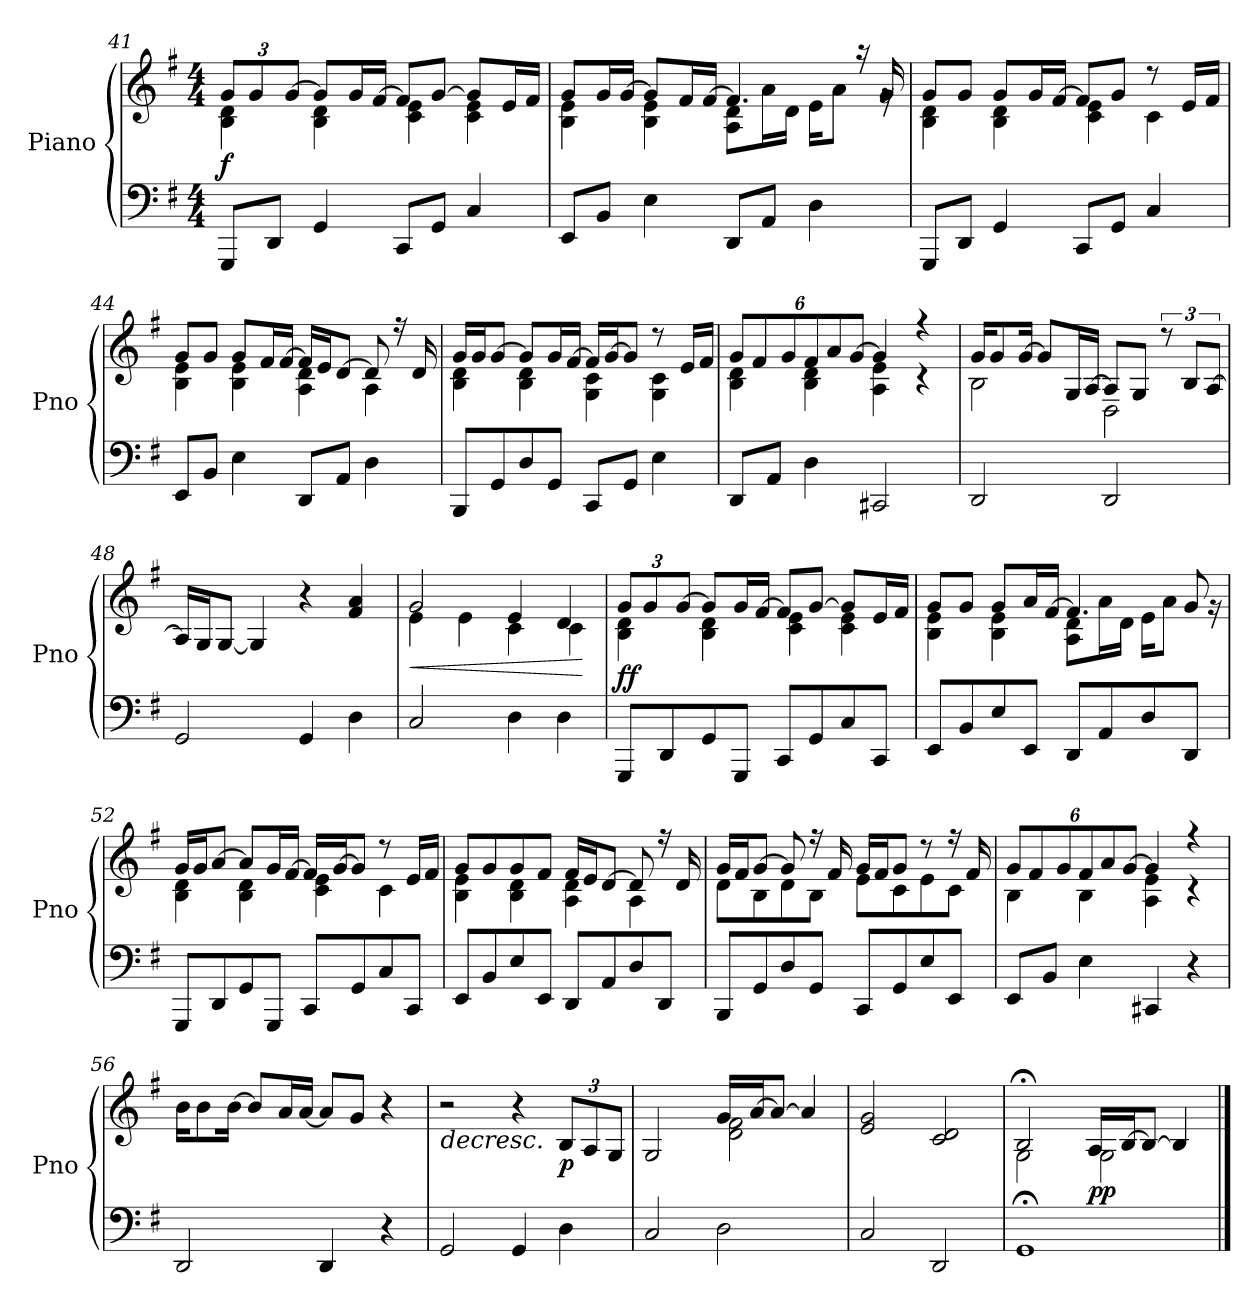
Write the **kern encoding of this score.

**kern	**kern	**dynam
*part1	*part1	*part1
*staff2	*staff1	*staff1/2
*I"Piano	*	*
*I'Pno	*	*
!!LO:PB:g=z
*clefF4	*clefG2	*
*k[f#]	*k[f#]	*
*M4/4	*M4/4	*
*	*Xbrackettup	*
=41	=41	=41
*	*^	*
!	!	!	!LO:DY:b
8GGG/L	12g/L	4B\ 4d\	f
.	12g/	.	.
8DD/J	.	.	.
.	[12g/J	.	.
4GG/	8g/L]	4B\ 4d\	.
.	16g/L	.	.
.	[16f#/JJ	.	.
8CC/L	8f#/L]	4c\ 4e\	.
8GG/J	[8g/J	.	.
4C/	8g/L]	4c\ 4e\	.
.	16e/L	.	.
.	16f#/JJ	.	.
=42	=42	=42	=42
8EE/L	8g/L	4B\ 4e\	.
8BB/J	16g/L	.	.
.	[16g/JJ	.	.
4E\	8g/L]	4B\ 4e\	.
.	16f#/L	.	.
.	[16f#/JJ	.	.
8DD/L	4.f#/]	8A\ 8d\L	.
8AA/J	.	16a\L	.
.	.	16d\JJ	.
4D\	.	16e\KL	.
.	.	8a\J	.
.	16r	.	.
.	16g/	16rg	.
=43	=43	=43	=43
8GGG/L	8g/L	4B\ 4d\	.
8DD/J	8g/J	.	.
4GG/	8g/L	4B\ 4d\	.
.	16g/L	.	.
.	[16f#/JJ	.	.
8CC/L	8f#/L]	4c\ 4e\	.
8GG/J	8g/J	.	.
4C/	8r	4c\	.
.	16e/LL	.	.
.	16f#/JJ	.	.
!!LO:LB:g=z	!!
=44	=44	=44	=44
8EE/L	8g/L	4B\ 4e\	.
8BB/J	8g/J	.	.
4E\	8g/L	4B\ 4e\	.
.	16f#/L	.	.
.	[16f#/JJ	.	.
8DD/L	16f#/LL]	4A\ 4d\	.
.	16e/J	.	.
8AA/J	[8d/J	.	.
4D\	8d/]	4A\	.
.	16r	.	.
.	16d/	.	.
=45	=45	=45	=45
8BBB/L	16g/LL	4B\ 4d\	.
.	16g/J	.	.
8GG/	[8g/J	.	.
8D/	8g/L]	4B\ 4d\	.
8GG/J	16g/L	.	.
.	[16f#/JJ	.	.
8CC/L	16f#/LL]	4G\ 4c\	.
.	[16g/J	.	.
8GG/J	8g/J]	.	.
4E\	8r	4G\ 4c\	.
.	16e/LL	.	.
.	16f#/JJ	.	.
=46	=46	=46	=46
8DD/L	12g/L	4B\ 4d\	.
.	12f#/	.	.
8AA/J	.	.	.
.	12g/	.	.
4D\	12f#/	4B\ 4d\	.
.	12a/	.	.
.	[12g/J	.	.
2CC#X/	4g/]	4A\ 4e\	.
.	4r	4r	.
!!LO:LB:g=z	!!
=47	=47	=47	=47
2DD/	16g/KL	2B\	.
.	8g/	.	.
.	[16g/Jk	.	.
.	8g/L]	.	.
.	16G/L	.	.
.	[16A/JJ	.	.
2DD/	8A/L]	2D\	.
.	8G/J	.	.
*	*brackettup	*	*
.	12r	.	.
.	12B/L	.	.
.	[12A/J	.	.
*	*v	*v	*
=48	=48	=48
2GG/	16A/LL]	.
.	16G/J	.
.	[8G/J	.
.	4G/]	.
4GG/	4r	.
4D\	4f#/ 4a/	.
=49	=49	=49
!	!	!LO:HP:b
*	*^	*
2C/	2g/	4e\	<
.	.	4e\	.
4D\	4e/	4c\	.
4D\	4d/	4c\	.
*	*v	*v	*
.	.	[
=50	=50	=50
*	*Xbrackettup	*
*	*^	*
!	!	!	!LO:DY:b
8GGG/L	12g/L	4B\ 4d\	ff
.	12g/	.	.
8DD/	.	.	.
.	[12g/J	.	.
8GG/	8g/L]	4B\ 4d\	.
8GGG/J	16g/L	.	.
.	[16f#/JJ	.	.
8CC/L	8f#/L]	4c\ 4e\	.
8GG/	[8g/J	.	.
8C/	8g/L]	4c\ 4e\	.
8CC/J	16e/L	.	.
.	16f#/JJ	.	.
!!LO:LB:g=z	!!
=51	=51	=51	=51
8EE/L	8g/L	4B\ 4e\	.
8BB/	8g/J	.	.
8E/	8g/L	4B\ 4e\	.
8EE/J	16a/L	.	.
.	[16f#/JJ	.	.
8DD/L	4.f#/]	8A\ 8d\L	.
8AA/	.	16a\L	.
.	.	16d\JJ	.
8D/	.	16e\KL	.
.	.	8a\J	.
8DD/J	8g/	.	.
.	.	16rg	.
=52	=52	=52	=52
8GGG/L	16g/LL	4B\ 4d\	.
.	16g/J	.	.
8DD/	[8a/J	.	.
8GG/	8a/L]	4B\ 4d\	.
8GGG/J	16g/L	.	.
.	[16f#/JJ	.	.
8CC/L	16f#/LL]	4c\ 4e\	.
.	[16g/J	.	.
8GG/	8g/J]	.	.
8C/	8r	4c\	.
8CC/J	16e/LL	.	.
.	16f#/JJ	.	.
=53	=53	=53	=53
8EE/L	8g/L	4B\ 4e\	.
8BB/	8g/	.	.
8E/	8g/	4B\ 4d\	.
8EE/J	8f#/J	.	.
8DD/L	16f#/LL	4A\ 4d\	.
.	16e/J	.	.
8AA/	[8d/J	.	.
8D/	8d/]	4A\	.
8DD/J	16r	.	.
.	16d/	.	.
!!LO:LB:g=z	!!
=54	=54	=54	=54
8BBB/L	16g/LL	8d\L	.
.	16f#/J	.	.
8GG/	[8g/J	8B\	.
8D/	8g/]	8d\	.
8GG/J	16r	8B\J	.
.	16f#/	.	.
8CC/L	16g/LL	8e\L	.
.	16f#/J	.	.
8GG/	8g/J	8c\	.
8E/	8r	8e\	.
8EE/J	16r	8c\J	.
.	16f#/	.	.
=55	=55	=55	=55
8EE/L	12g/L	4B\	.
.	12f#/	.	.
8BB/J	.	.	.
.	12g/	.	.
4E\	12f#/	4B\	.
.	12a/	.	.
.	[12g/J	.	.
4CC#X/	4g/]	4A\ 4e\	.
4r	4r	4r	.
*	*v	*v	*
=56	=56	=56
2DD/	16b\KL	.
.	8b\	.
.	[16b\Jk	.
.	8b/L]	.
.	16a/L	.
.	[16a/JJ	.
4DD/	8a/L]	.
.	8g/J	.
4r	4r	.
!!LO:LB:g=z
=57	=57	=57
!	!	!LO:HP:b
2GG/	2r	>
4GG/	4r	.
!	!	!LO:DY:b
4D\	12B/L	p
.	12A/	.
.	12G/J	.
.	.	]
=58	=58	=58
*	*^	*
2C/	2G/	2ryy	.
2D\	16g/LL	2d\ 2f#\	.
.	[16a/J	.	.
.	8a/J_	.	.
.	4a/]	.	.
*	*v	*v	*
=59	=59	=59
2C/	2e/ 2g/	.
2DD/	2c/ 2d/	.
=60	=60	=60
*	*^	*
1GG;<	2B;</	2G\	.
!	!	!	!LO:DY:b
.	16A/LL	2G\	pp
.	[16B/J	.	.
.	8B/J_	.	.
.	4B/]	.	.
*	*v	*v	*
==	==	==
*-	*-	*-
